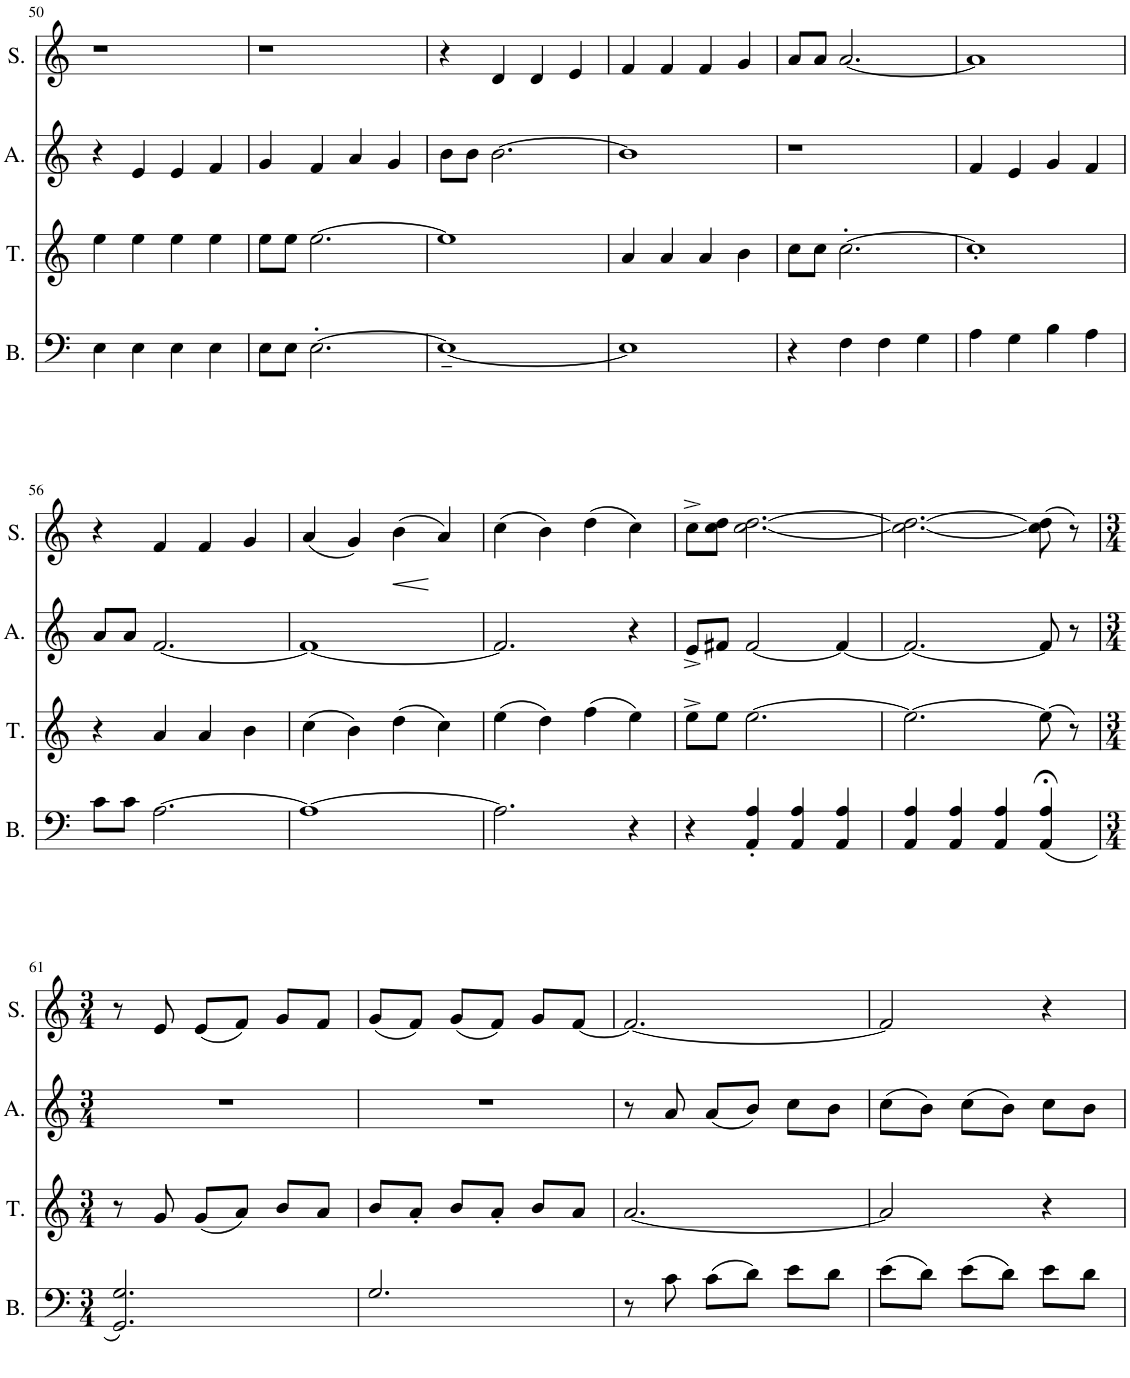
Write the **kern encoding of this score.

**kern	**kern	**kern	**kern	**dynam
*part4	*part3	*part2	*part1	*part1
*staff4	*staff3	*staff2	*staff1	*staff1
*I"Basse	*I"Ténor	*I"Alto	*I"Soprano	*
*I'B.	*I'T.	*I'A.	*I'S.	*
!!LO:PB:g=z
*clefF4	*clefG2	*clefG2	*clefG2	*
*k[]	*k[]	*k[]	*k[]	*
*M4/4	*M4/4	*M4/4	*M4/4	*
=50	=50	=50	=50	=50
4E\	4ee\	4r	1r	.
4E\	4ee\	4e/	.	.
4E\	4ee\	4e/	.	.
4E\	4ee\	4f/	.	.
=51	=51	=51	=51	=51
8E\L	8ee\L	4g/	1r	.
8E\J	8ee\J	.	.	.
[2.E'\	[2.ee\	4f/	.	.
.	.	4a/	.	.
.	.	4g/	.	.
=52	=52	=52	=52	=52
1E~_	1ee]	8b\L	4r	.
.	.	8b\J	.	.
.	.	[2.b\	4d/	.
.	.	.	4d/	.
.	.	.	4e/	.
=53	=53	=53	=53	=53
1E]	4a/	1b]	4f/	.
.	4a/	.	4f/	.
.	4a/	.	4f/	.
.	4b\	.	4g/	.
=54	=54	=54	=54	=54
4r	8cc\L	1r	8a/L	.
.	8cc\J	.	8a/J	.
4F\	[2.cc'\	.	[2.a/	.
4F\	.	.	.	.
4G\	.	.	.	.
=55	=55	=55	=55	=55
4A\	1cc']	4f/	1a]	.
4G\	.	4e/	.	.
4B\	.	4g/	.	.
4A\	.	4f/	.	.
!!LO:LB:g=z
=56	=56	=56	=56	=56
8c\L	4r	8a/L	4r	.
8c\J	.	8a/J	.	.
[2.A\	4a/	[2.f/	4f/	.
.	4a/	.	4f/	.
.	4b\	.	4g/	.
=57	=57	=57	=57	=57
1A_	(4cc\	1f_	(4a/	.
.	4b\)	.	4g/)	.
!	!	!	!	!LO:HP:b
.	(4dd\	.	(4b\	<
.	4cc\)	.	4a/)	[
=58	=58	=58	=58	=58
2.A\]	(4ee\	2.f/]	(4cc\	.
.	4dd\)	.	4b\)	.
.	(4ff\	.	(4dd\	.
4r	4ee\)	4r	4cc\)	.
=59	=59	=59	=59	=59
4r	8ee^\L	8e^/L	8cc^\L	.
.	8ee\J	8f#X/J	8cc\ 8dd\J	.
4AA/' 4A/'	[2.ee\	[2f#/	[2.cc\ [2.dd\	.
4AA/ 4A/	.	.	.	.
4AA/ 4A/	.	4f#/_	.	.
=60	=60	=60	=60	=60
4AA/ 4A/	2.ee\_	2.f#/_	2.cc\_ 2.dd\_	.
4AA/ 4A/	.	.	.	.
4AA/ 4A/	.	.	.	.
(4AA/;< 4A/;<	(8ee\]	8f#/]	(8cc\] 8dd\]	.
.	8r)	8r	8r)	.
!!LO:LB:g=z
=61	=61	=61	=61	=61
*M3/4	*M3/4	*M3/4	*M3/4	*
2.GG/ 2.G/)	8r	2.r	8r	.
.	8g/	.	8e/	.
.	(8g/L	.	(8e/L	.
.	8a/J)	.	8f/J)	.
.	8b/L	.	8g/L	.
.	8a/J	.	8f/J	.
=62	=62	=62	=62	=62
2.G/	8b/L	2.r	(8g/L	.
.	8a'/J	.	8f/J)	.
.	8b/L	.	(8g/L	.
.	8a'/J	.	8f/J)	.
.	8b/L	.	8g/L	.
.	8a/J	.	[8f/J	.
=63	=63	=63	=63	=63
8r	[2.a/	8r	2.f/_	.
8c\	.	8a/	.	.
(8c\L	.	(8a/L	.	.
8d\J)	.	8b/J)	.	.
8e\L	.	8cc\L	.	.
8d\J	.	8b\J	.	.
=64	=64	=64	=64	=64
(8e\L	2a/]	(8cc\L	2f/]	.
8d\J)	.	8b\J)	.	.
(8e\L	.	(8cc\L	.	.
8d\J)	.	8b\J)	.	.
8e\L	4r	8cc\L	4r	.
8d\J	.	8b\J	.	.
=	=	=	=	=
*-	*-	*-	*-	*-
